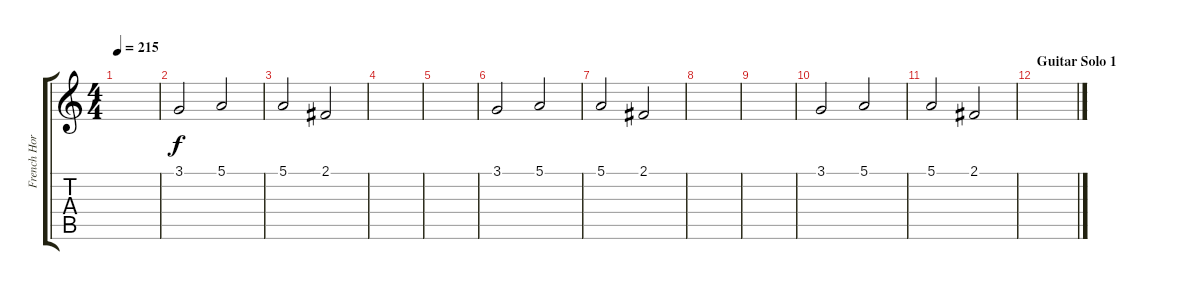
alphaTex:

\track ("French Horn" "French Hor") {instrument frenchhorn}
\staff {score tabs}
\tuning (E4 B3 G3 D3 A2 E2) {hide}
\ts (4 4)
\tempo 215
\clef g2
\ks c
|
3.1.2 5.1.2 |
5.1.2 2.1.2 |
|
|
3.1.2 5.1.2 |
5.1.2 2.1.2 |
|
|
3.1.2 5.1.2 |
5.1.2 2.1.2 |
\section ("" "Guitar Solo 1")
